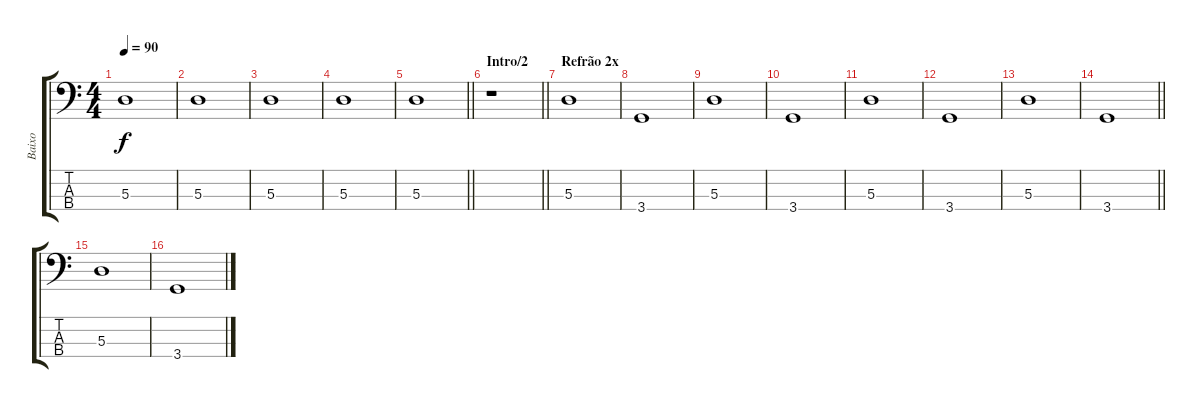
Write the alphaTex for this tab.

\track ("Baixo" "Baixo") {instrument electricbassfinger}
\staff {score tabs}
\tuning (G2 D2 A1 E1) {hide}
\ts (4 4)
\tempo 90
\clef f4
\ks c
5.3.1{dy f} |
5.3.1 |
5.3.1 |
5.3.1 |
\barLineRight lightlight
5.3.1 |
\section ("" "Intro/2")
\barLineRight lightlight
r.1 |
\section ("" "Refrão 2x")
5.3.1 |
3.4.1 |
5.3.1 |
3.4.1 |
5.3.1 |
3.4.1 |
5.3.1 |
\barLineRight lightlight
3.4.1 |
5.3.1 |
3.4.1
